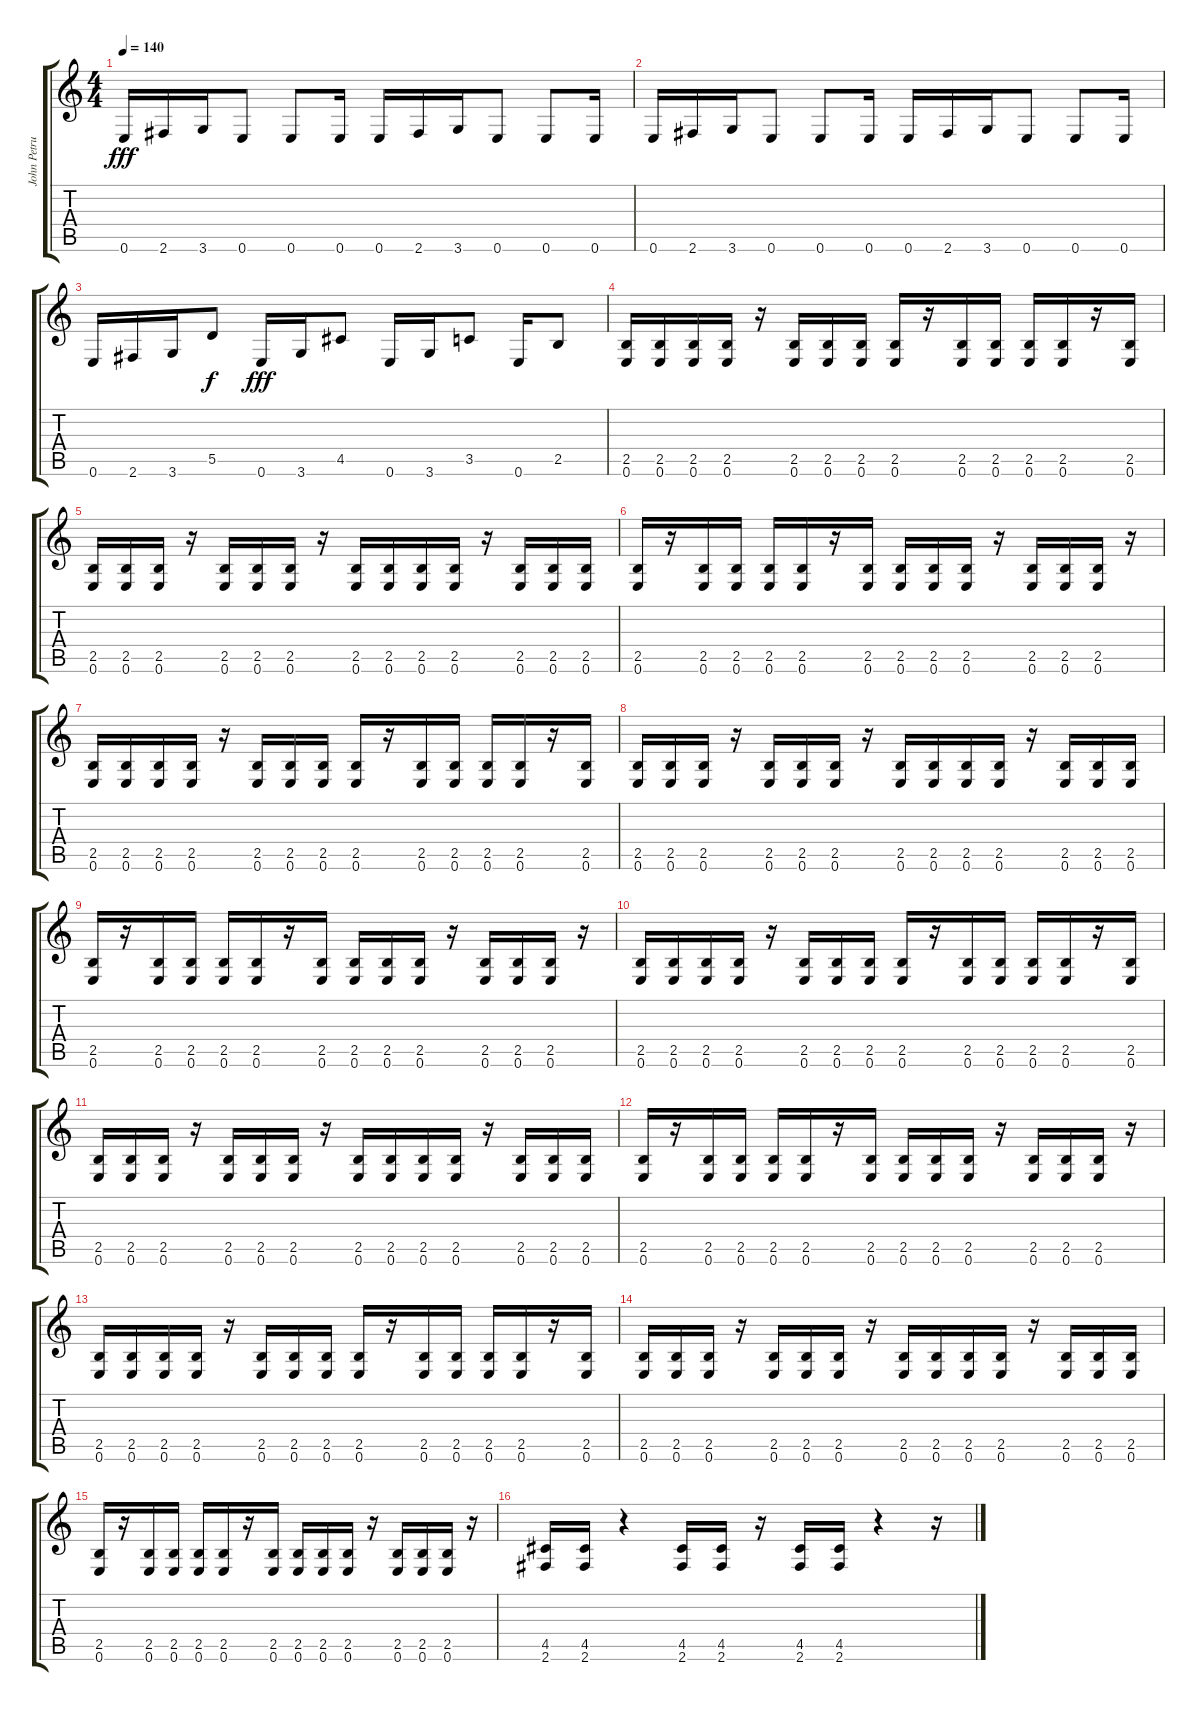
\track ("John Petrucci - 6 Strings Guitar" "John Petru") {instrument distortionguitar}
\staff {score tabs}
\tuning (E4 B3 G3 D3 A2 E2) {hide}
\ts (4 4)
\tempo 140
\clef g2
\ks c
0.6.16{dy fff} 2.6.16 3.6.16 0.6.8 0.6.8 0.6.16 0.6.16 2.6.16 3.6.16 0.6.8 0.6.8 0.6.16 |
0.6.16 2.6.16 3.6.16 0.6.8 0.6.8 0.6.16 0.6.16 2.6.16 3.6.16 0.6.8 0.6.8 0.6.16 |
0.6.16 2.6.16 3.6.16 5.5.8{dy f} 0.6.16{dy fff} 3.6.16 4.5.8 0.6.16 3.6.16 3.5.8 0.6.16 2.5.8 |
(2.5 0.6).16 (2.5 0.6).16 (2.5 0.6).16 (2.5 0.6).16 r.16 (2.5 0.6).16 (2.5 0.6).16 (2.5 0.6).16 (2.5 0.6).16 r.16 (2.5 0.6).16 (2.5 0.6).16 (2.5 0.6).16 (2.5 0.6).16 r.16 (2.5 0.6).16 |
(2.5 0.6).16 (2.5 0.6).16 (2.5 0.6).16 r.16 (2.5 0.6).16 (2.5 0.6).16 (2.5 0.6).16 r.16 (2.5 0.6).16 (2.5 0.6).16 (2.5 0.6).16 (2.5 0.6).16 r.16 (2.5 0.6).16 (2.5 0.6).16 (2.5 0.6).16 |
(2.5 0.6).16 r.16 (2.5 0.6).16 (2.5 0.6).16 (2.5 0.6).16 (2.5 0.6).16 r.16 (2.5 0.6).16 (2.5 0.6).16 (2.5 0.6).16 (2.5 0.6).16 r.16 (2.5 0.6).16 (2.5 0.6).16 (2.5 0.6).16 r.16 |
(2.5 0.6).16 (2.5 0.6).16 (2.5 0.6).16 (2.5 0.6).16 r.16 (2.5 0.6).16 (2.5 0.6).16 (2.5 0.6).16 (2.5 0.6).16 r.16 (2.5 0.6).16 (2.5 0.6).16 (2.5 0.6).16 (2.5 0.6).16 r.16 (2.5 0.6).16 |
(2.5 0.6).16 (2.5 0.6).16 (2.5 0.6).16 r.16 (2.5 0.6).16 (2.5 0.6).16 (2.5 0.6).16 r.16 (2.5 0.6).16 (2.5 0.6).16 (2.5 0.6).16 (2.5 0.6).16 r.16 (2.5 0.6).16 (2.5 0.6).16 (2.5 0.6).16 |
(2.5 0.6).16 r.16 (2.5 0.6).16 (2.5 0.6).16 (2.5 0.6).16 (2.5 0.6).16 r.16 (2.5 0.6).16 (2.5 0.6).16 (2.5 0.6).16 (2.5 0.6).16 r.16 (2.5 0.6).16 (2.5 0.6).16 (2.5 0.6).16 r.16 |
(2.5 0.6).16 (2.5 0.6).16 (2.5 0.6).16 (2.5 0.6).16 r.16 (2.5 0.6).16 (2.5 0.6).16 (2.5 0.6).16 (2.5 0.6).16 r.16 (2.5 0.6).16 (2.5 0.6).16 (2.5 0.6).16 (2.5 0.6).16 r.16 (2.5 0.6).16 |
(2.5 0.6).16 (2.5 0.6).16 (2.5 0.6).16 r.16 (2.5 0.6).16 (2.5 0.6).16 (2.5 0.6).16 r.16 (2.5 0.6).16 (2.5 0.6).16 (2.5 0.6).16 (2.5 0.6).16 r.16 (2.5 0.6).16 (2.5 0.6).16 (2.5 0.6).16 |
(2.5 0.6).16 r.16 (2.5 0.6).16 (2.5 0.6).16 (2.5 0.6).16 (2.5 0.6).16 r.16 (2.5 0.6).16 (2.5 0.6).16 (2.5 0.6).16 (2.5 0.6).16 r.16 (2.5 0.6).16 (2.5 0.6).16 (2.5 0.6).16 r.16 |
(2.5 0.6).16 (2.5 0.6).16 (2.5 0.6).16 (2.5 0.6).16 r.16 (2.5 0.6).16 (2.5 0.6).16 (2.5 0.6).16 (2.5 0.6).16 r.16 (2.5 0.6).16 (2.5 0.6).16 (2.5 0.6).16 (2.5 0.6).16 r.16 (2.5 0.6).16 |
(2.5 0.6).16 (2.5 0.6).16 (2.5 0.6).16 r.16 (2.5 0.6).16 (2.5 0.6).16 (2.5 0.6).16 r.16 (2.5 0.6).16 (2.5 0.6).16 (2.5 0.6).16 (2.5 0.6).16 r.16 (2.5 0.6).16 (2.5 0.6).16 (2.5 0.6).16 |
(2.5 0.6).16 r.16 (2.5 0.6).16 (2.5 0.6).16 (2.5 0.6).16 (2.5 0.6).16 r.16 (2.5 0.6).16 (2.5 0.6).16 (2.5 0.6).16 (2.5 0.6).16 r.16 (2.5 0.6).16 (2.5 0.6).16 (2.5 0.6).16 r.16 |
(4.5 2.6).16 (4.5 2.6).16 r.4 (4.5 2.6).16 (4.5 2.6).16 r.16 (4.5 2.6).16 (4.5 2.6).16 r.4 r.16
